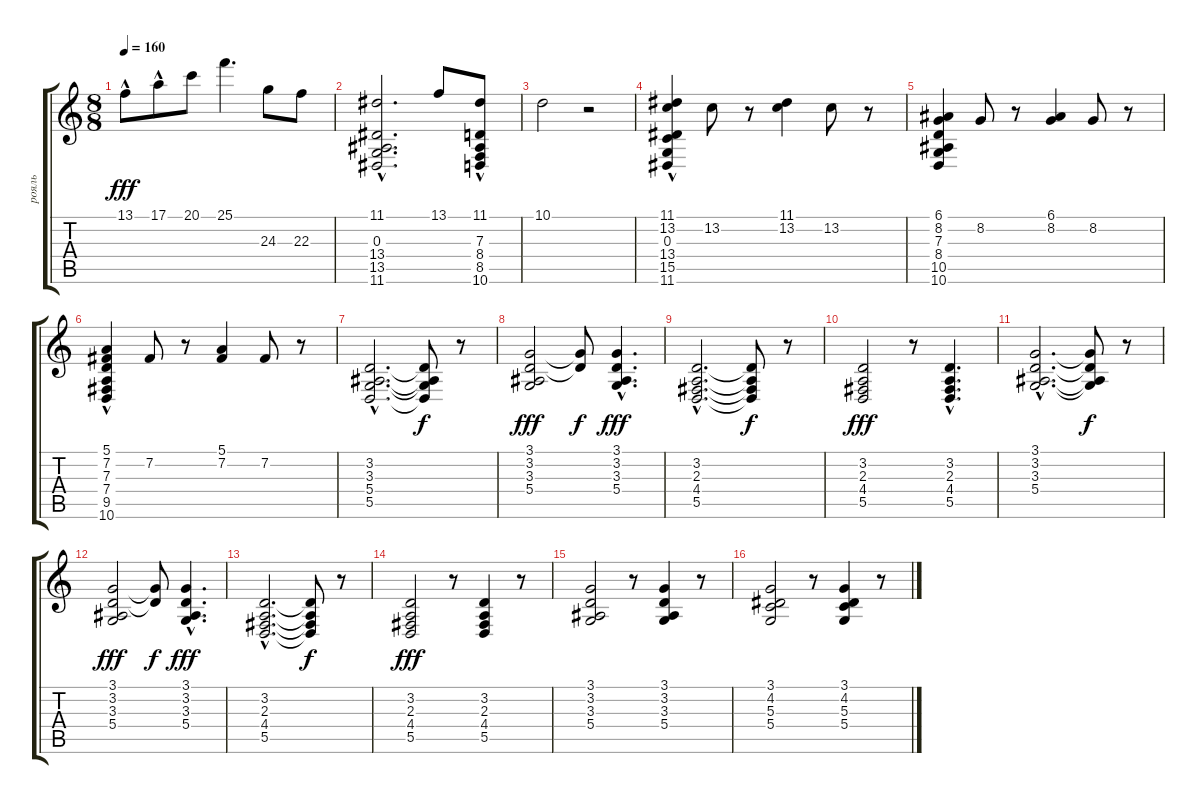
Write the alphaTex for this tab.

\track ("рояль" "рояль") {instrument brightacousticpiano}
\staff {score tabs}
\tuning (E4 B3 G3 D3 A2 E2) {hide}
\ts (8 8)
\tempo 160
\clef g2
\ks c
13.1{hac}.8{dy fff} 17.1{hac}.8 20.1.8 25.1.4{d} 24.3.8 22.3.8 |
(11.1{hac} 0.3{hac} 13.4{hac} 13.5{hac} 11.6{hac}).2{d} 13.1.8 (11.1 7.3{hac} 8.4{hac} 8.5{hac} 10.6{hac}).8 |
10.1.2 r.2 |
(11.1 13.2 0.3{hac} 13.4{hac} 15.5{hac} 11.6{hac}).4 13.2.8 r.8 (11.1 13.2).4 13.2.8 r.8 |
(6.1 8.2 7.3 8.4 10.5 10.6).4 8.2.8 r.8 (6.1 8.2).4 8.2.8 r.8 |
(5.1 7.2 7.3{hac} 7.4{hac} 9.5{hac} 10.6{hac}).4 7.2.8 r.8 (5.1 7.2).4 7.2.8 r.8 |
(3.2{hac} 3.3{hac} 5.4{hac} 5.5{hac}).2{d} (3.2{t} 3.3{t} 5.4{t} 5.5{t}).8{dy f} r.8 |
(3.1 3.2 3.3 5.4).2{dy fff} (3.1{t} 3.2{t}).8{dy f} (3.1{hac} 3.2{hac} 3.3{hac} 5.4{hac}).4{d dy fff} |
(3.2{hac} 2.3{hac} 4.4{hac} 5.5{hac}).2{d} (3.2{t} 2.3{t} 4.4{t} 5.5{t}).8{dy f} r.8 |
(3.2 2.3 4.4 5.5).2{dy fff} r.8 (3.2{hac} 2.3{hac} 4.4{hac} 5.5{hac}).4{d} |
(3.1{hac} 3.2{hac} 3.3{hac} 5.4{hac}).2{d} (3.1{t} 3.2{t} 3.3{t} 5.4{t}).8{dy f} r.8 |
(3.1 3.2 3.3 5.4).2{dy fff} (3.1{t} 3.2{t}).8{dy f} (3.1 3.2{hac} 3.3 5.4).4{d dy fff} |
(3.2{hac} 2.3{hac} 4.4{hac} 5.5{hac}).2{d} (3.2{t} 2.3{t} 4.4{t} 5.5{t}).8{dy f} r.8 |
(3.2 2.3 4.4 5.5).2{dy fff} r.8 (3.2 2.3 4.4 5.5).4 r.8 |
(3.1 3.2 3.3 5.4).2 r.8 (3.1 3.2 3.3 5.4).4 r.8 |
(3.1 4.2 5.3 5.4).2 r.8 (3.1 4.2 5.3 5.4).4 r.8
